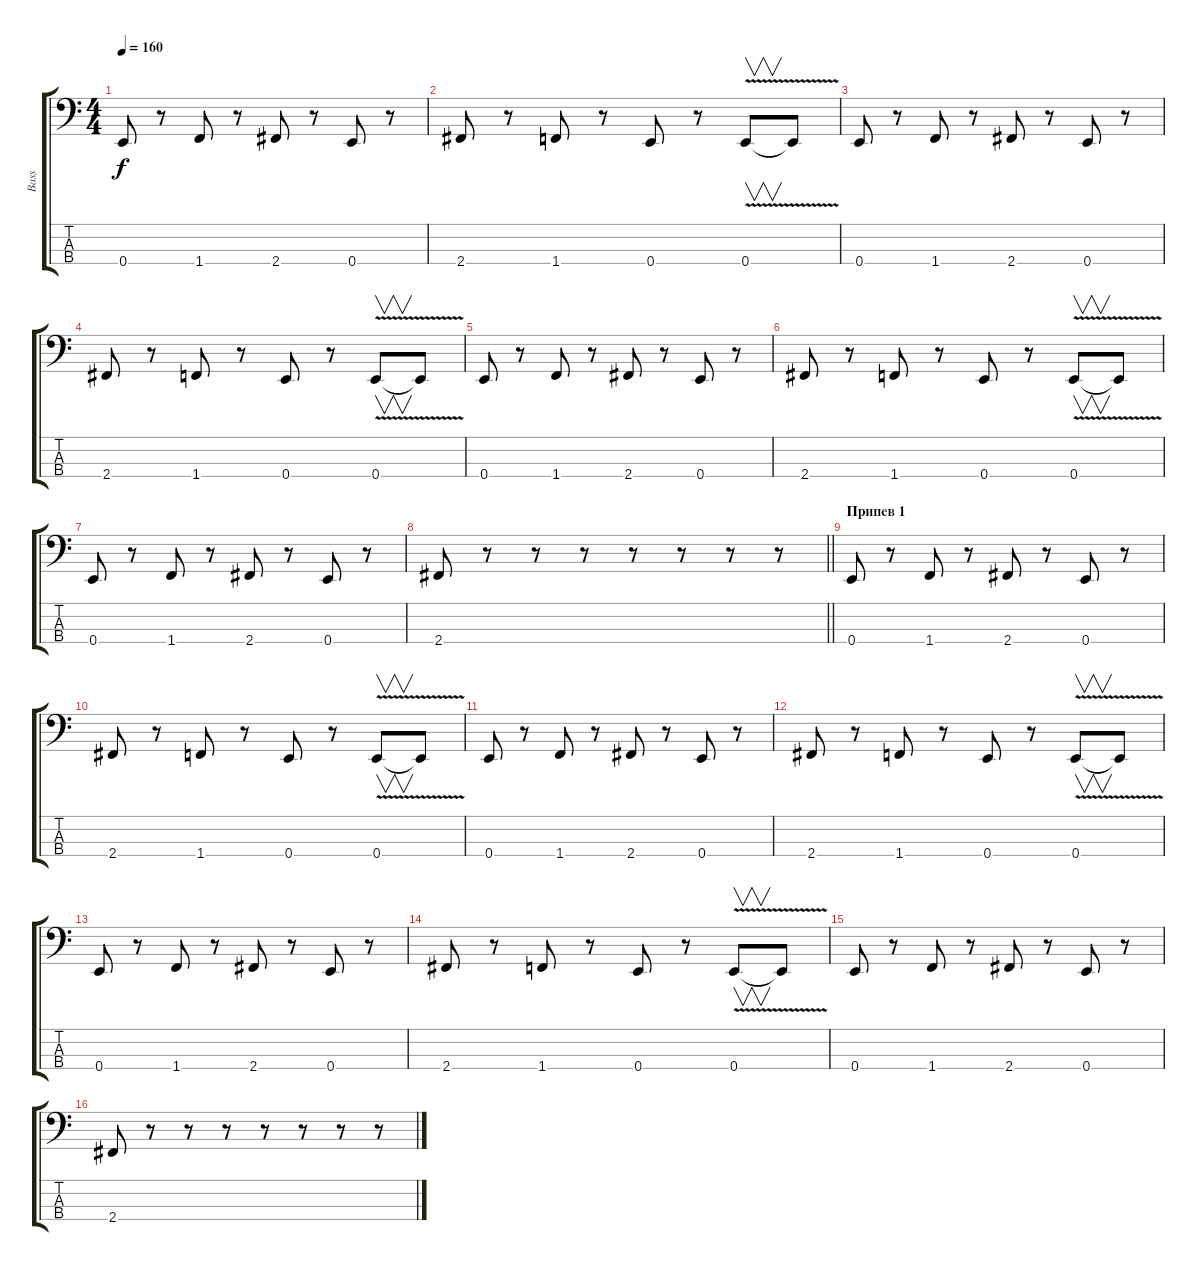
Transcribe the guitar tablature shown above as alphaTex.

\track ("Bass" "Bass") {instrument electricbassfinger}
\staff {score tabs}
\tuning (G2 D2 A1 E1) {hide}
\ts (4 4)
\tempo 160
\clef f4
\ks c
0.4.8{dy f} r.8 1.4.8 r.8 2.4.8 r.8 0.4.8 r.8 |
2.4.8 r.8 1.4.8 r.8 0.4.8 r.8 0.4{v}.8{v} 0.4{t}.8 |
0.4.8 r.8 1.4.8 r.8 2.4.8 r.8 0.4.8 r.8 |
2.4.8 r.8 1.4.8 r.8 0.4.8 r.8 0.4{v}.8{v} 0.4{t}.8 |
0.4.8 r.8 1.4.8 r.8 2.4.8 r.8 0.4.8 r.8 |
2.4.8 r.8 1.4.8 r.8 0.4.8 r.8 0.4{v}.8{v} 0.4{t}.8 |
0.4.8 r.8 1.4.8 r.8 2.4.8 r.8 0.4.8 r.8 |
\barLineRight lightlight
2.4.8 r.8 r.8 r.8 r.8 r.8 r.8 r.8 |
\section ("" "Припев 1")
0.4.8 r.8 1.4.8 r.8 2.4.8 r.8 0.4.8 r.8 |
2.4.8 r.8 1.4.8 r.8 0.4.8 r.8 0.4{v}.8{v} 0.4{t}.8 |
0.4.8 r.8 1.4.8 r.8 2.4.8 r.8 0.4.8 r.8 |
2.4.8 r.8 1.4.8 r.8 0.4.8 r.8 0.4{v}.8{v} 0.4{t}.8 |
0.4.8 r.8 1.4.8 r.8 2.4.8 r.8 0.4.8 r.8 |
2.4.8 r.8 1.4.8 r.8 0.4.8 r.8 0.4{v}.8{v} 0.4{t}.8 |
0.4.8 r.8 1.4.8 r.8 2.4.8 r.8 0.4.8 r.8 |
2.4.8 r.8 r.8 r.8 r.8 r.8 r.8 r.8
